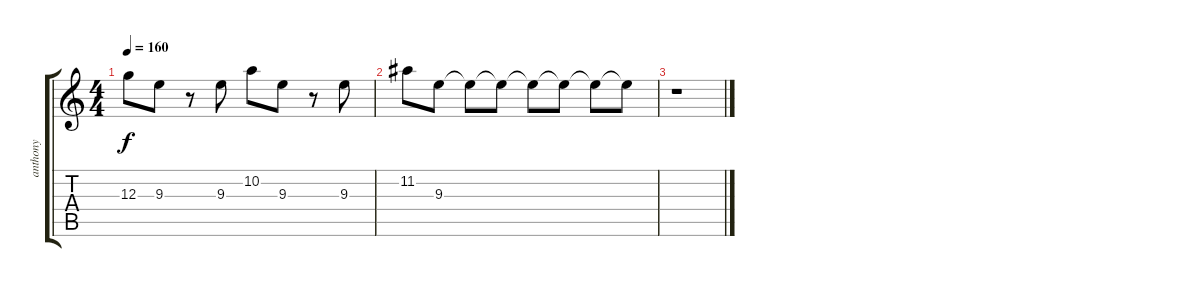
\track ("anthony" "anthony") {instrument distortionguitar}
\staff {score tabs}
\tuning (E4 B3 G3 D3 A2 E2) {hide}
\ts (4 4)
\tempo 160
\clef g2
\ks c
12.3.8{dy f} 9.3.8 r.8 9.3.8 10.2.8 9.3.8 r.8 9.3.8 |
11.2.8 9.3.8 9.3{t}.8 9.3{t}.8 9.3{t}.8 9.3{t}.8 9.3{t}.8 9.3{t}.8 |
r.1
